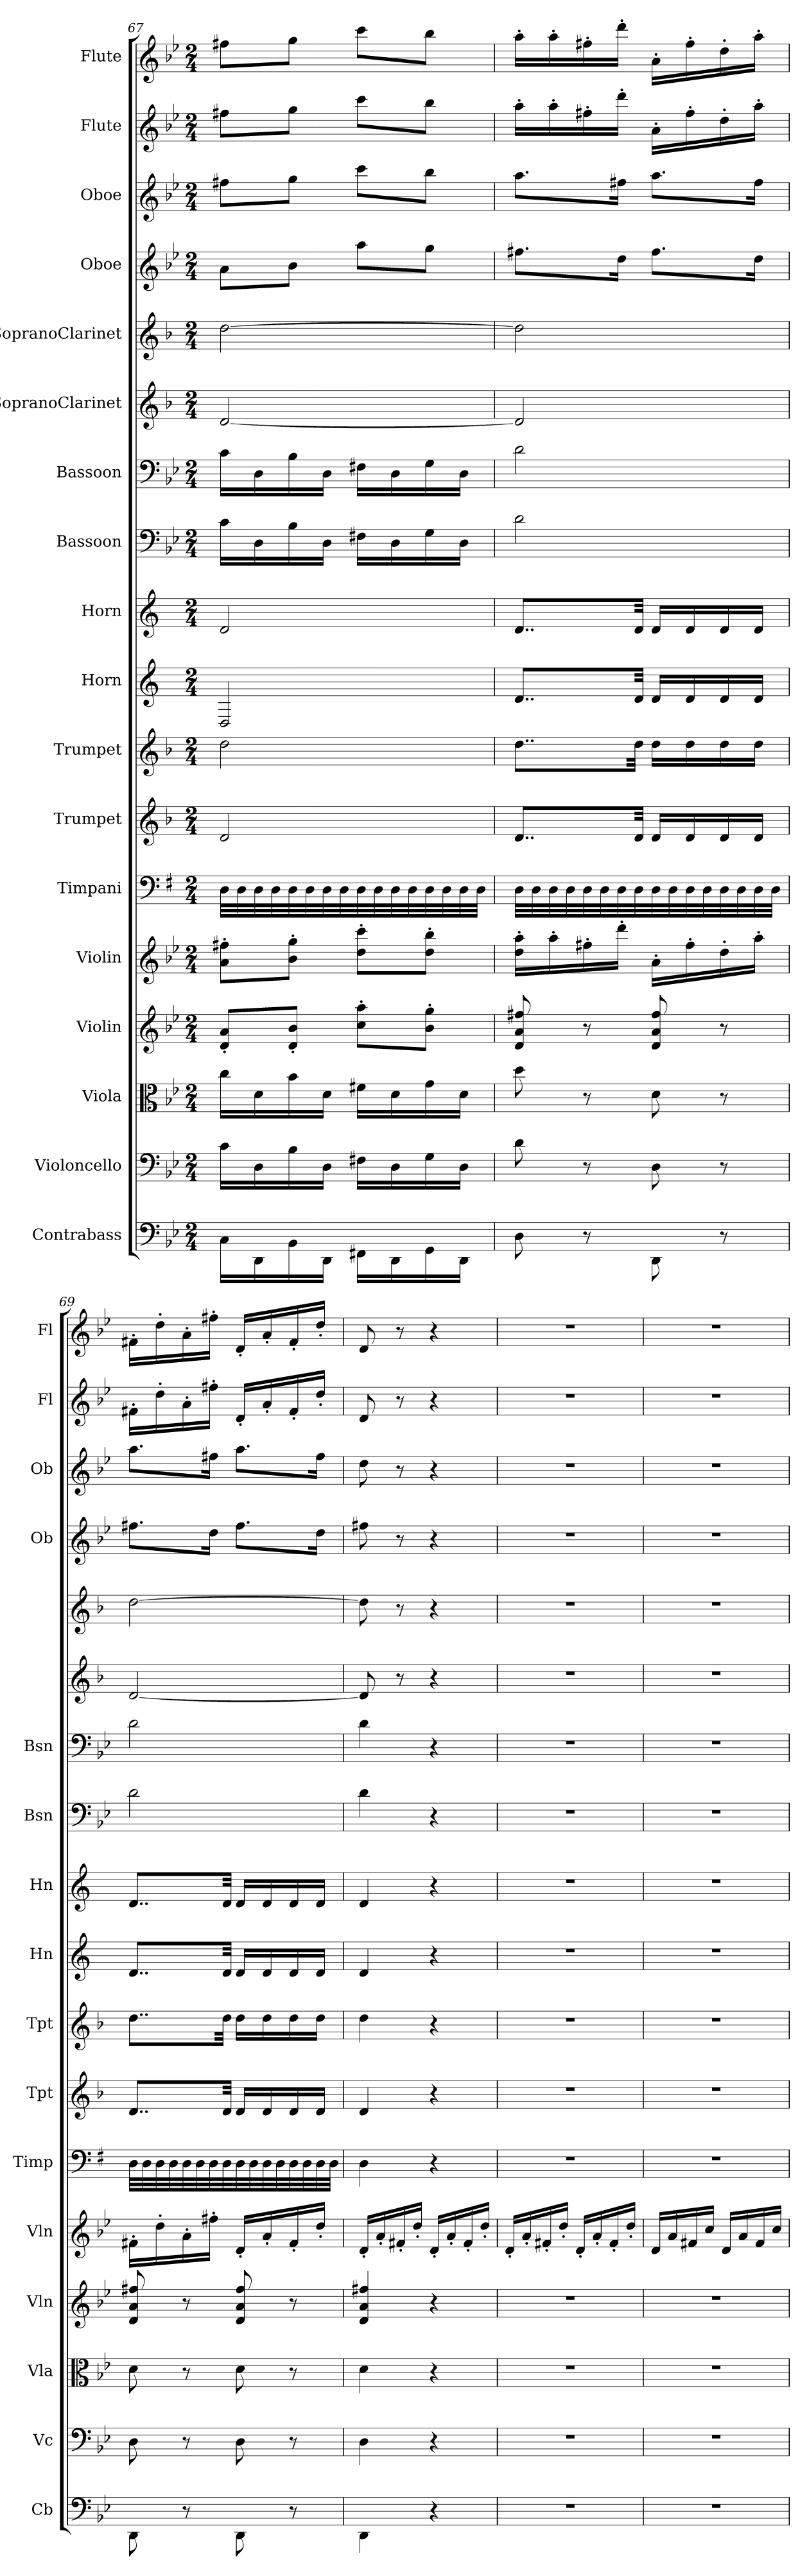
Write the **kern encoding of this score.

**kern	**kern	**kern	**kern	**kern	**kern	**kern	**kern	**kern	**kern	**kern	**kern	**kern	**kern	**kern	**kern	**kern	**kern
*part18	*part17	*part16	*part15	*part14	*part13	*part12	*part11	*part10	*part9	*part8	*part7	*part6	*part5	*part4	*part3	*part2	*part1
*staff18	*staff17	*staff16	*staff15	*staff14	*staff13	*staff12	*staff11	*staff10	*staff9	*staff8	*staff7	*staff6	*staff5	*staff4	*staff3	*staff2	*staff1
*I"Contrabass	*I"Violoncello	*I"Viola	*I"Violin	*I"Violin	*I"Timpani	*I"Trumpet	*I"Trumpet	*I"Horn	*I"Horn	*I"Bassoon	*I"Bassoon	*I"SopranoClarinet	*I"SopranoClarinet	*I"Oboe	*I"Oboe	*I"Flute	*I"Flute
*I'Cb	*I'Vc	*I'Vla	*I'Vln	*I'Vln	*I'Timp	*I'Tpt	*I'Tpt	*I'Hn	*I'Hn	*I'Bsn	*I'Bsn	*	*	*I'Ob	*I'Ob	*I'Fl	*I'Fl
*clefF4	*clefF4	*clefC3	*clefG2	*clefG2	*clefF4	*clefG2	*clefG2	*clefG2	*clefG2	*clefF4	*clefF4	*clefG2	*clefG2	*clefG2	*clefG2	*clefG2	*clefG2
*k[b-e-]	*k[b-e-]	*k[b-e-]	*k[b-e-]	*k[b-e-]	*k[f#]	*k[b-]	*k[b-]	*k[]	*k[]	*k[b-e-]	*k[b-e-]	*k[b-]	*k[b-]	*k[b-e-]	*k[b-e-]	*k[b-e-]	*k[b-e-]
*M2/4	*M2/4	*M2/4	*M2/4	*M2/4	*M2/4	*M2/4	*M2/4	*M2/4	*M2/4	*M2/4	*M2/4	*M2/4	*M2/4	*M2/4	*M2/4	*M2/4	*M2/4
=67	=67	=67	=67	=67	=67	=67	=67	=67	=67	=67	=67	=67	=67	=67	=67	=67	=67
16C\LL	16c\LL	16cc\LL	8d'/ 8a'/L	8a'\ 8ff#X'\L	32D\LLL	2d/	2dd\	2D/	2d/	16c\LL	16c\LL	[2d/	[2dd\	8a\L	8ff#X\L	8ff#X\L	8ff#X\L
.	.	.	.	.	32D\	.	.	.	.	.	.	.	.	.	.	.	.
16DD\	16D\	16d\	.	.	32D\	.	.	.	.	16D\	16D\	.	.	.	.	.	.
.	.	.	.	.	32D\	.	.	.	.	.	.	.	.	.	.	.	.
16BB-\	16B-\	16b-\	8d'/ 8b-'/J	8b-'\ 8gg'\J	32D\	.	.	.	.	16B-\	16B-\	.	.	8b-\J	8gg\J	8gg\J	8gg\J
.	.	.	.	.	32D\	.	.	.	.	.	.	.	.	.	.	.	.
16DD\JJ	16D\JJ	16d\JJ	.	.	32D\	.	.	.	.	16D\JJ	16D\JJ	.	.	.	.	.	.
.	.	.	.	.	32D\	.	.	.	.	.	.	.	.	.	.	.	.
16FF#X\LL	16F#X\LL	16f#X\LL	8cc'\ 8aa'\L	8dd'\ 8ccc'\L	32D\	.	.	.	.	16F#X\LL	16F#X\LL	.	.	8aa\L	8ccc\L	8ccc\L	8ccc\L
.	.	.	.	.	32D\	.	.	.	.	.	.	.	.	.	.	.	.
16DD\	16D\	16d\	.	.	32D\	.	.	.	.	16D\	16D\	.	.	.	.	.	.
.	.	.	.	.	32D\	.	.	.	.	.	.	.	.	.	.	.	.
16GG\	16G\	16g\	8b-'\ 8gg'\J	8dd'\ 8bb-'\J	32D\	.	.	.	.	16G\	16G\	.	.	8gg\J	8bb-\J	8bb-\J	8bb-\J
.	.	.	.	.	32D\	.	.	.	.	.	.	.	.	.	.	.	.
16DD\JJ	16D\JJ	16d\JJ	.	.	32D\	.	.	.	.	16D\JJ	16D\JJ	.	.	.	.	.	.
.	.	.	.	.	32D\JJJ	.	.	.	.	.	.	.	.	.	.	.	.
=68	=68	=68	=68	=68	=68	=68	=68	=68	=68	=68	=68	=68	=68	=68	=68	=68	=68
8D\	8d\	8dd\	8d/ 8a/ 8ff#X/	16dd'\ 16aa'\LL	32D\LLL	8..d/L	8..dd\L	8..d/L	8..d/L	2d\	2d\	2d/]	2dd\]	8.ff#X\L	8.aa\L	16aa'\LL	16aa'\LL
.	.	.	.	.	32D\	.	.	.	.	.	.	.	.	.	.	.	.
.	.	.	.	16aa'\	32D\	.	.	.	.	.	.	.	.	.	.	16aa'\	16aa'\
.	.	.	.	.	32D\	.	.	.	.	.	.	.	.	.	.	.	.
8r	8r	8r	8r	16ff#X'\	32D\	.	.	.	.	.	.	.	.	.	.	16ff#X'\	16ff#X'\
.	.	.	.	.	32D\	.	.	.	.	.	.	.	.	.	.	.	.
.	.	.	.	16ddd'\JJ	32D\	.	.	.	.	.	.	.	.	16dd\Jk	16ff#X\Jk	16ddd'\JJ	16ddd'\JJ
.	.	.	.	.	32D\	32d/Jkk	32dd\Jkk	32d/Jkk	32d/Jkk	.	.	.	.	.	.	.	.
8DD\	8D\	8d\	8d/ 8a/ 8ff#/	16a'\LL	32D\	16d/LL	16dd\LL	16d/LL	16d/LL	.	.	.	.	8.ff#\L	8.aa\L	16a'\LL	16a'\LL
.	.	.	.	.	32D\	.	.	.	.	.	.	.	.	.	.	.	.
.	.	.	.	16ff#'\	32D\	16d/	16dd\	16d/	16d/	.	.	.	.	.	.	16ff#'\	16ff#'\
.	.	.	.	.	32D\	.	.	.	.	.	.	.	.	.	.	.	.
8r	8r	8r	8r	16dd'\	32D\	16d/	16dd\	16d/	16d/	.	.	.	.	.	.	16dd'\	16dd'\
.	.	.	.	.	32D\	.	.	.	.	.	.	.	.	.	.	.	.
.	.	.	.	16aa'\JJ	32D\	16d/JJ	16dd\JJ	16d/JJ	16d/JJ	.	.	.	.	16dd\Jk	16ff#\Jk	16aa'\JJ	16aa'\JJ
.	.	.	.	.	32D\JJJ	.	.	.	.	.	.	.	.	.	.	.	.
=69	=69	=69	=69	=69	=69	=69	=69	=69	=69	=69	=69	=69	=69	=69	=69	=69	=69
8DD\	8D\	8d\	8d/ 8a/ 8ff#X/	16f#X'\LL	32D\LLL	8..d/L	8..dd\L	8..d/L	8..d/L	2d\	2d\	[2d/	[2dd\	8.ff#X\L	8.aa\L	16f#X'\LL	16f#X'\LL
.	.	.	.	.	32D\	.	.	.	.	.	.	.	.	.	.	.	.
.	.	.	.	16dd'\	32D\	.	.	.	.	.	.	.	.	.	.	16dd'\	16dd'\
.	.	.	.	.	32D\	.	.	.	.	.	.	.	.	.	.	.	.
8r	8r	8r	8r	16a'\	32D\	.	.	.	.	.	.	.	.	.	.	16a'\	16a'\
.	.	.	.	.	32D\	.	.	.	.	.	.	.	.	.	.	.	.
.	.	.	.	16ff#X'\JJ	32D\	.	.	.	.	.	.	.	.	16dd\Jk	16ff#X\Jk	16ff#X'\JJ	16ff#X'\JJ
.	.	.	.	.	32D\	32d/Jkk	32dd\Jkk	32d/Jkk	32d/Jkk	.	.	.	.	.	.	.	.
8DD\	8D\	8d\	8d/ 8a/ 8ff#/	16d'/LL	32D\	16d/LL	16dd\LL	16d/LL	16d/LL	.	.	.	.	8.ff#\L	8.aa\L	16d'/LL	16d'/LL
.	.	.	.	.	32D\	.	.	.	.	.	.	.	.	.	.	.	.
.	.	.	.	16a'/	32D\	16d/	16dd\	16d/	16d/	.	.	.	.	.	.	16a'/	16a'/
.	.	.	.	.	32D\	.	.	.	.	.	.	.	.	.	.	.	.
8r	8r	8r	8r	16f#'/	32D\	16d/	16dd\	16d/	16d/	.	.	.	.	.	.	16f#'/	16f#'/
.	.	.	.	.	32D\	.	.	.	.	.	.	.	.	.	.	.	.
.	.	.	.	16dd'/JJ	32D\	16d/JJ	16dd\JJ	16d/JJ	16d/JJ	.	.	.	.	16dd\Jk	16ff#\Jk	16dd'/JJ	16dd'/JJ
.	.	.	.	.	32D\JJJ	.	.	.	.	.	.	.	.	.	.	.	.
=70	=70	=70	=70	=70	=70	=70	=70	=70	=70	=70	=70	=70	=70	=70	=70	=70	=70
4DD\	4D\	4d\	4d/ 4a/ 4ff#X/	16d'/LL	4D\	4d/	4dd\	4d/	4d/	4d\	4d\	8d/]	8dd\]	8ff#X\	8dd\	8d/	8d/
.	.	.	.	16a'/	.	.	.	.	.	.	.	.	.	.	.	.	.
.	.	.	.	16f#X'/	.	.	.	.	.	.	.	8r	8r	8r	8r	8r	8r
.	.	.	.	16dd'/JJ	.	.	.	.	.	.	.	.	.	.	.	.	.
4r	4r	4r	4r	16d'/LL	4r	4r	4r	4r	4r	4r	4r	4r	4r	4r	4r	4r	4r
.	.	.	.	16a'/	.	.	.	.	.	.	.	.	.	.	.	.	.
.	.	.	.	16f#'/	.	.	.	.	.	.	.	.	.	.	.	.	.
.	.	.	.	16dd'/JJ	.	.	.	.	.	.	.	.	.	.	.	.	.
=71	=71	=71	=71	=71	=71	=71	=71	=71	=71	=71	=71	=71	=71	=71	=71	=71	=71
2r	2r	2r	2r	16d'/LL	2r	2r	2r	2r	2r	2r	2r	2r	2r	2r	2r	2r	2r
.	.	.	.	16a'/	.	.	.	.	.	.	.	.	.	.	.	.	.
.	.	.	.	16f#X'/	.	.	.	.	.	.	.	.	.	.	.	.	.
.	.	.	.	16dd'/JJ	.	.	.	.	.	.	.	.	.	.	.	.	.
.	.	.	.	16d'/LL	.	.	.	.	.	.	.	.	.	.	.	.	.
.	.	.	.	16a'/	.	.	.	.	.	.	.	.	.	.	.	.	.
.	.	.	.	16f#'/	.	.	.	.	.	.	.	.	.	.	.	.	.
.	.	.	.	16dd'/JJ	.	.	.	.	.	.	.	.	.	.	.	.	.
=72	=72	=72	=72	=72	=72	=72	=72	=72	=72	=72	=72	=72	=72	=72	=72	=72	=72
2r	2r	2r	2r	16d/LL	2r	2r	2r	2r	2r	2r	2r	2r	2r	2r	2r	2r	2r
.	.	.	.	16a/	.	.	.	.	.	.	.	.	.	.	.	.	.
.	.	.	.	16f#X/	.	.	.	.	.	.	.	.	.	.	.	.	.
.	.	.	.	16cc/JJ	.	.	.	.	.	.	.	.	.	.	.	.	.
.	.	.	.	16d/LL	.	.	.	.	.	.	.	.	.	.	.	.	.
.	.	.	.	16a/	.	.	.	.	.	.	.	.	.	.	.	.	.
.	.	.	.	16f#/	.	.	.	.	.	.	.	.	.	.	.	.	.
.	.	.	.	16cc/JJ	.	.	.	.	.	.	.	.	.	.	.	.	.
=	=	=	=	=	=	=	=	=	=	=	=	=	=	=	=	=	=
*-	*-	*-	*-	*-	*-	*-	*-	*-	*-	*-	*-	*-	*-	*-	*-	*-	*-
